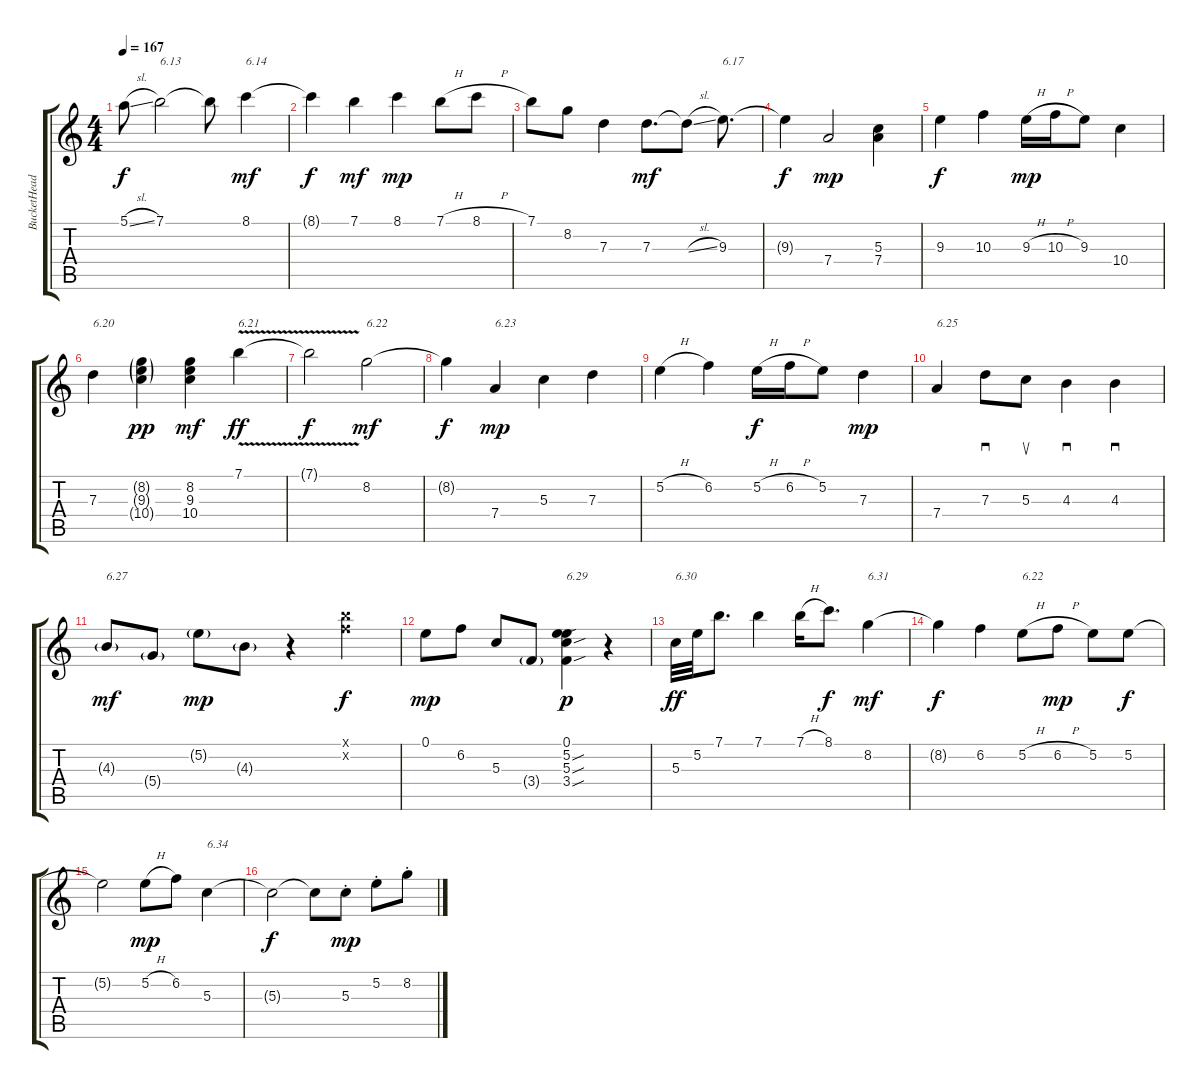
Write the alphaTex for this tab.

\track ("BucketHead" "BucketHead") {instrument acousticguitarnylon}
\staff {score tabs}
\tuning (E4 B3 G3 D3 A2 E2) {hide}
\ts (4 4)
\tempo 167
\clef g2
\ks c
5.1{sl}.8{dy f} 7.1.2{txt "6.13"} 7.1{t}.8 8.1.4{txt "6.14" dy mf} |
8.1{t}.4{dy f} 7.1.4{dy mf} 8.1.4{dy mp} 7.1{h}.8 8.1{h}.8 |
7.1.8 8.2.8 7.3.4 7.3.8{d dy mf} 7.3{sl t}.8 9.3.8{d txt "6.17"} |
9.3{t}.4{dy f} 7.4.2{dy mp} (5.3 7.4).4 |
9.3.4{dy f} 10.3.4 9.3{h}.16{dy mp} 10.3{h}.16 9.3.8 10.4.4 |
7.3.4{txt "6.20"} (8.2{g} 9.3{g} 10.4{g}).4{dy pp} (8.2 9.3 10.4).4{dy mf} 7.1{v}.4{txt "6.21" dy ff} |
7.1{t}.2{dy f} 8.2.2{txt "6.22" dy mf} |
8.2{t}.4{dy f} 7.4.4{txt "6.23" dy mp} 5.3.4 7.3.4 |
5.2{h}.4 6.2.4 5.2{h}.16{dy f} 6.2{h}.16 5.2.8 7.3.4{dy mp} |
7.4.4{txt "6.25"} 7.3.8{sd} 5.3.8{su} 4.3.4{sd} 4.3.4{sd} |
4.3{g}.8{txt "6.27" dy mf} 5.4{g}.8 5.2{g}.8{dy mp} 4.3{g}.8 r.4 (7.1{x} 6.2{x}).4{dy f} |
0.1.8{dy mp} 6.2.8 5.3.8 3.4{g}.8 (0.1 5.2{sou} 5.3{sou} 3.4{sou}).4{txt "6.29" dy p} r.4 |
5.3.32{txt "6.30" dy ff} 5.2.32 7.1.8{d} 7.1.4 7.1{h}.16 8.1.8{d dy f} 8.2.4{txt "6.31" dy mf} |
8.2{t}.4{dy f} 6.2.4 5.2{h}.8{txt "6.22"} 6.2{h}.8{dy mp} 5.2.8 5.2.8{dy f} |
5.2{t}.2 5.2{h}.8{dy mp} 6.2.8 5.3.4{txt "6.34"} |
5.3{t}.2{dy f} 5.3{t}.8 5.3{st}.8{dy mp} 5.2{st}.8 8.2{st}.8
